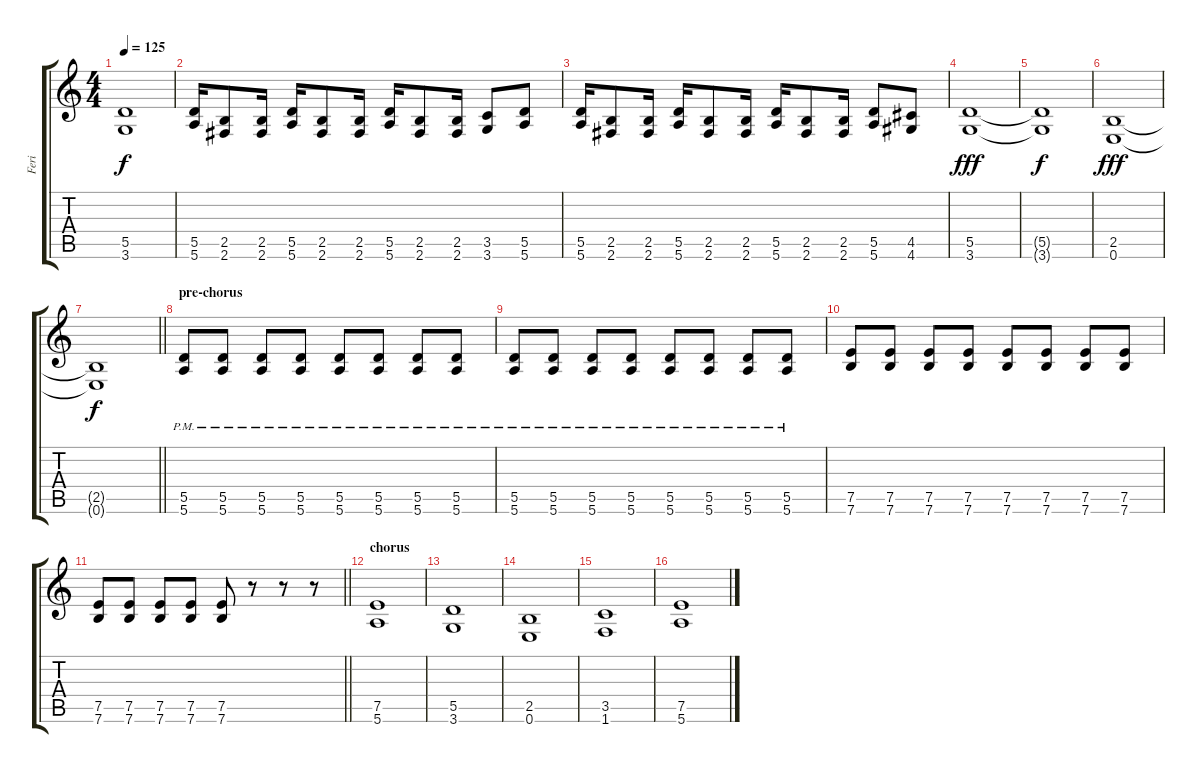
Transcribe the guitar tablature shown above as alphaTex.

\track ("Feri" "Feri") {instrument distortionguitar}
\staff {score tabs}
\tuning (E4 B3 G3 D3 A2 E2) {hide}
\ts (4 4)
\tempo 125
\clef g2
\ks c
(5.5{t} 3.6{t}).1{dy f} |
(5.5 5.6).16 (2.5 2.6).8 (2.5 2.6).16 (5.5 5.6).16 (2.5 2.6).8 (2.5 2.6).16 (5.5 5.6).16 (2.5 2.6).8 (2.5 2.6).16 (3.5 3.6).8 (5.5 5.6).8 |
(5.5 5.6).16 (2.5 2.6).8 (2.5 2.6).16 (5.5 5.6).16 (2.5 2.6).8 (2.5 2.6).16 (5.5 5.6).16 (2.5 2.6).8 (2.5 2.6).16 (5.5 5.6).8 (4.5 4.6).8 |
(5.5 3.6).1{dy fff} |
(5.5{t} 3.6{t}).1{dy f} |
(2.5 0.6).1{dy fff} |
\barLineRight lightlight
(2.5{t} 0.6{t}).1{dy f} |
\section ("" "pre-chorus")
(5.5{pm} 5.6{pm}).8 (5.5{pm} 5.6{pm}).8 (5.5{pm} 5.6{pm}).8 (5.5{pm} 5.6{pm}).8 (5.5{pm} 5.6{pm}).8 (5.5{pm} 5.6{pm}).8 (5.5{pm} 5.6{pm}).8 (5.5{pm} 5.6{pm}).8 |
(5.5{pm} 5.6{pm}).8 (5.5{pm} 5.6{pm}).8 (5.5{pm} 5.6{pm}).8 (5.5{pm} 5.6{pm}).8 (5.5{pm} 5.6{pm}).8 (5.5{pm} 5.6{pm}).8 (5.5{pm} 5.6{pm}).8 (5.5{pm} 5.6{pm}).8 |
(7.5 7.6).8 (7.5 7.6).8 (7.5 7.6).8 (7.5 7.6).8 (7.5 7.6).8 (7.5 7.6).8 (7.5 7.6).8 (7.5 7.6).8 |
\barLineRight lightlight
(7.5 7.6).8 (7.5 7.6).8 (7.5 7.6).8 (7.5 7.6).8 (7.5 7.6).8 r.8 r.8 r.8 |
\section ("" "chorus")
(7.5 5.6).1 |
(5.5 3.6).1 |
(2.5 0.6).1 |
(3.5 1.6).1 |
(7.5 5.6).1
